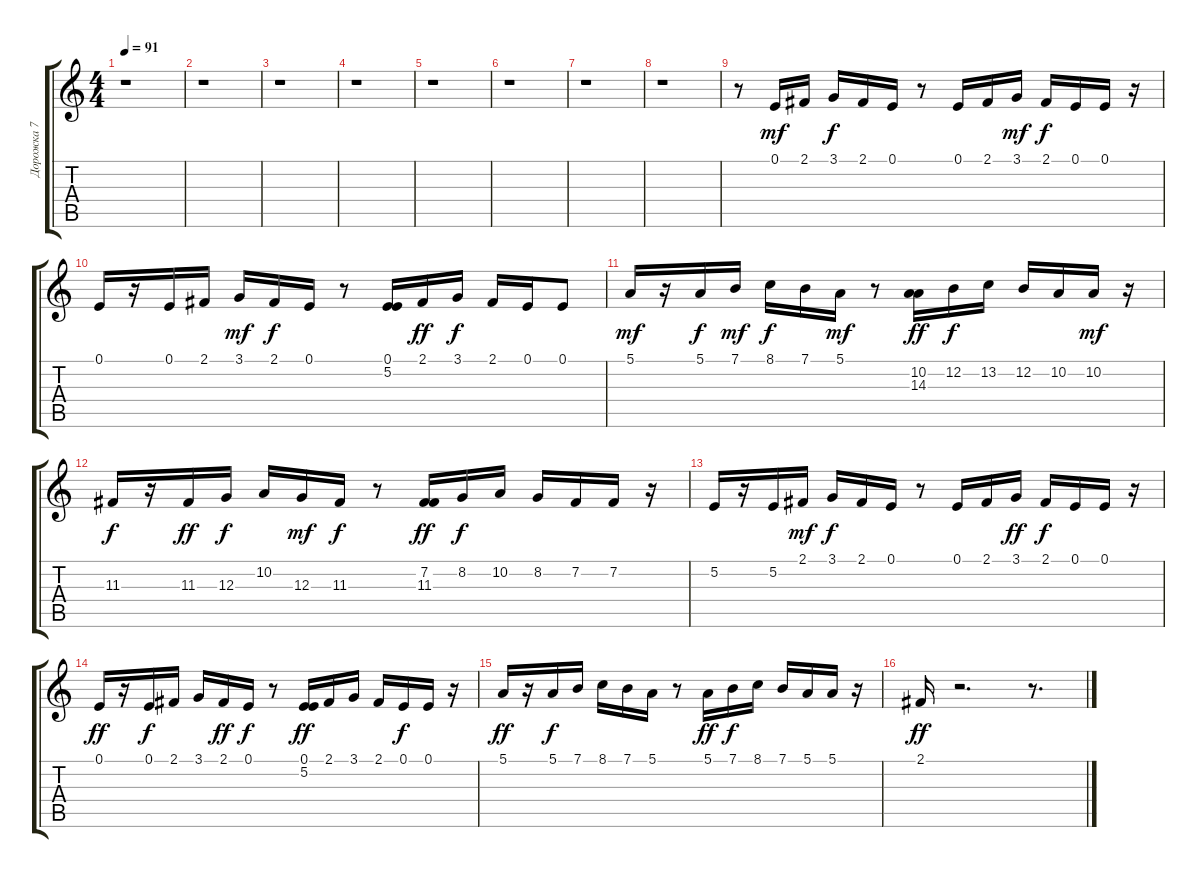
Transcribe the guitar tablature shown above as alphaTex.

\track ("Дорожка 7" "Дорожка 7") {instrument lead2sawtooth}
\staff {score tabs}
\tuning (E4 B3 G3 D3 A2 E2) {hide}
\ts (4 4)
\tempo 91
\clef g2
\ks c
r.1{dy mf} |
r.1 |
r.1 |
r.1 |
r.1 |
r.1 |
r.1 |
r.1 |
r.8 0.1.16 2.1.16 3.1.16{dy f} 2.1.16 0.1.16 r.8 0.1.16 2.1.16 3.1.16{dy mf} 2.1.16{dy f} 0.1.16 0.1.16 r.16 |
0.1.16 r.16 0.1.16 2.1.16 3.1.16{dy mf} 2.1.16{dy f} 0.1.16 r.8 (0.1 5.2).16 2.1.16{dy ff} 3.1.16{dy f} 2.1.16 0.1.16 0.1.8 |
5.1.16{dy mf} r.16 5.1.16{dy f} 7.1.16{dy mf} 8.1.16{dy f} 7.1.16 5.1.16{dy mf} r.8 (10.2 14.3).16{dy ff} 12.2.16{dy f} 13.2.16 12.2.16 10.2.16 10.2.16{dy mf} r.16 |
11.3.16{dy f} r.16 11.3.16{dy ff} 12.3.16{dy f} 10.2.16 12.3.16{dy mf} 11.3.16{dy f} r.8 (7.2 11.3).16{dy ff} 8.2.16{dy f} 10.2.16 8.2.16 7.2.16 7.2.16 r.16 |
5.2.16 r.16 5.2.16 2.1.16{dy mf} 3.1.16{dy f} 2.1.16 0.1.16 r.8 0.1.16 2.1.16 3.1.16{dy ff} 2.1.16{dy f} 0.1.16 0.1.16 r.16 |
0.1.16{dy ff} r.16 0.1.16{dy f} 2.1.16 3.1.16 2.1.16{dy ff} 0.1.16{dy f} r.8 (0.1 5.2).16{dy ff} 2.1.16 3.1.16 2.1.16 0.1.16{dy f} 0.1.16 r.16 |
5.1.16{dy ff} r.16 5.1.16{dy f} 7.1.16 8.1.16 7.1.16 5.1.16 r.8 5.1.16{dy ff} 7.1.16{dy f} 8.1.16 7.1.16 5.1.16 5.1.16 r.16 |
2.1.16{dy ff} r.2{d} r.8{d}
